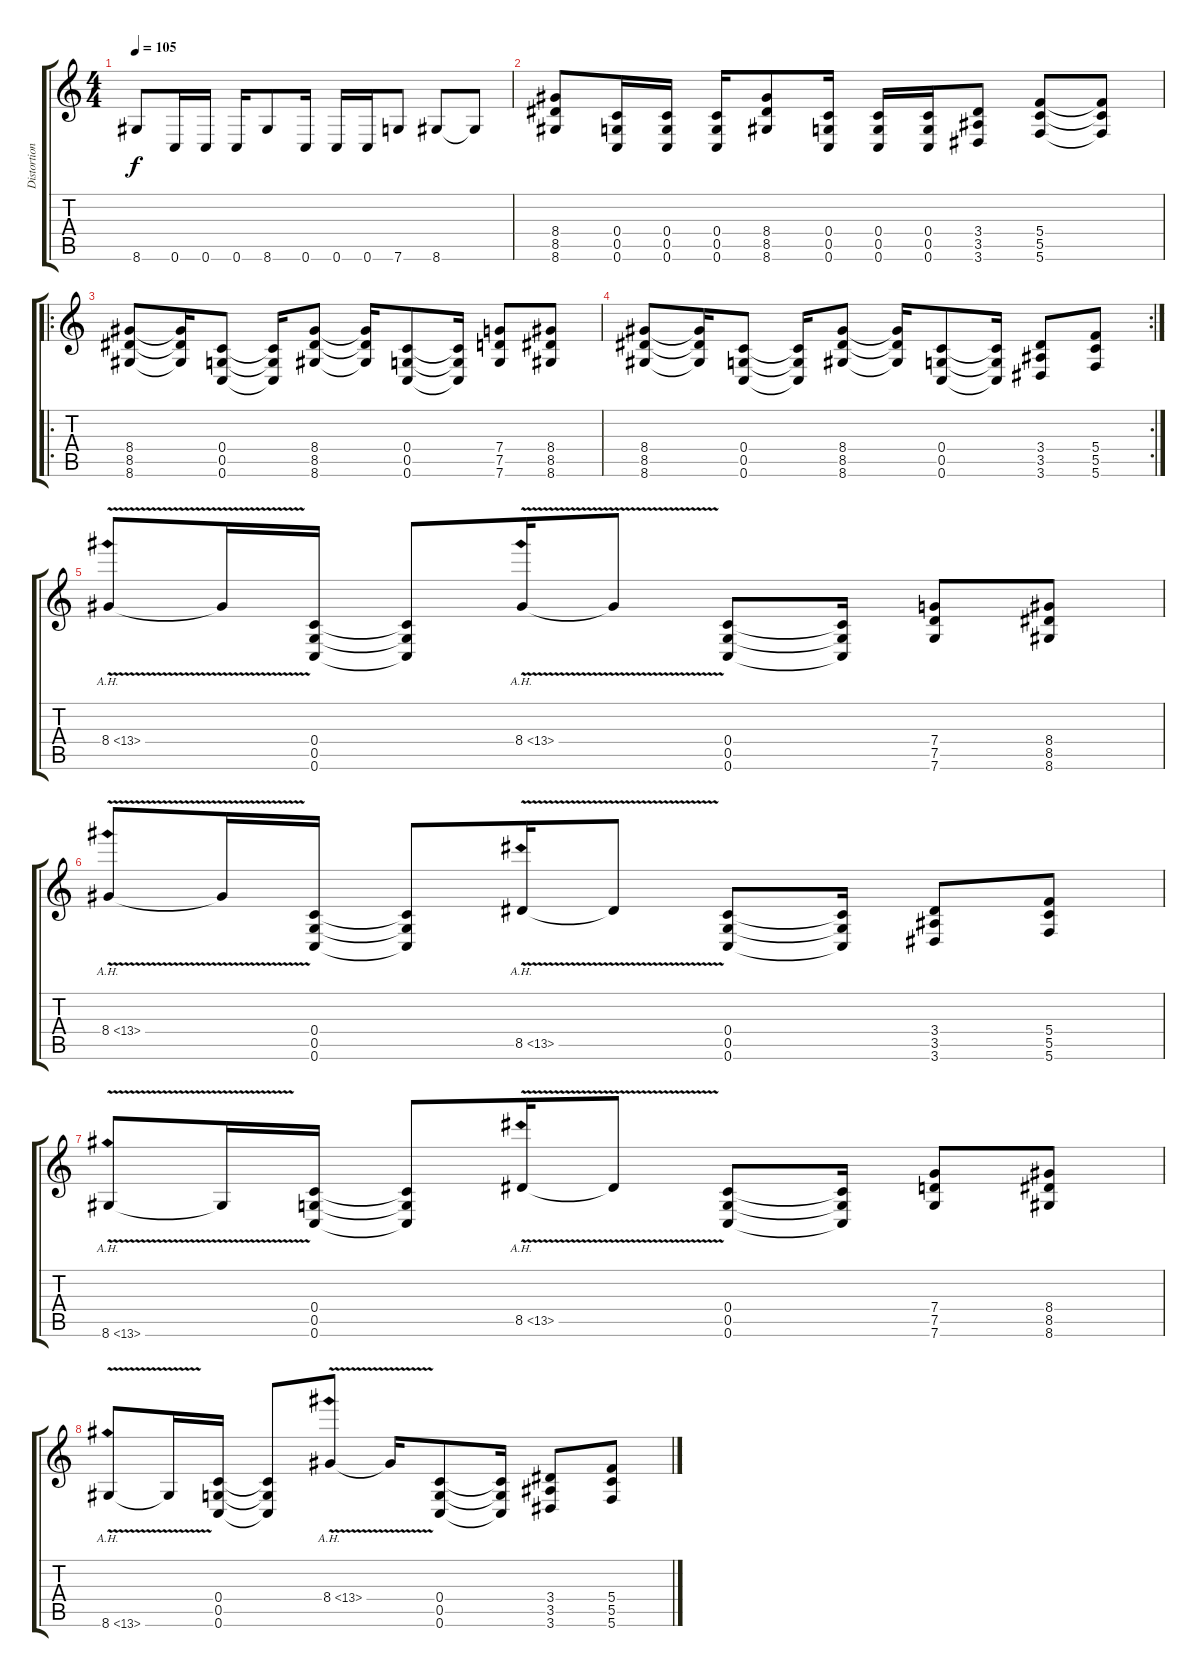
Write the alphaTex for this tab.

\track ("Distortion Guitar" "Distortion") {instrument distortionguitar}
\staff {score tabs}
\tuning (D4 A3 F3 C3 G2 C2) {hide}
\ts (4 4)
\tempo 105
\clef g2
\ks c
8.6.8{dy f} 0.6.16 0.6.16 0.6.16 8.6.8 0.6.16 0.6.16 0.6.16 7.6.8 8.6.8 8.6{t}.8 |
(8.4 8.5 8.6).8 (0.4 0.5 0.6).16 (0.4 0.5 0.6).16 (0.4 0.5 0.6).16 (8.4 8.5 8.6).8 (0.4 0.5 0.6).16 (0.4 0.5 0.6).16 (0.4 0.5 0.6).16 (3.4 3.5 3.6).8 (5.4 5.5 5.6).8 (5.4{t} 5.5{t} 5.6{t}).8 |
\ro
(8.4 8.5 8.6).8 (8.4{t} 8.5{t} 8.6{t}).16 (0.4 0.5 0.6).8 (0.4{t} 0.5{t} 0.6{t}).16 (8.4 8.5 8.6).8 (8.4{t} 8.5{t} 8.6{t}).16 (0.4 0.5 0.6).8 (0.4{t} 0.5{t} 0.6{t}).16 (7.4 7.5 7.6).8 (8.4 8.5 8.6).8 |
\rc 2
(8.4 8.5 8.6).8 (8.4{t} 8.5{t} 8.6{t}).16 (0.4 0.5 0.6).8 (0.4{t} 0.5{t} 0.6{t}).16 (8.4 8.5 8.6).8 (8.4{t} 8.5{t} 8.6{t}).16 (0.4 0.5 0.6).8 (0.4{t} 0.5{t} 0.6{t}).16 (3.4 3.5 3.6).8 (5.4 5.5 5.6).8 |
8.4{ah 5 v}.8 8.4{t}.16 (0.4 0.5 0.6).16 (0.4{t} 0.5{t} 0.6{t}).8 8.4{ah 5 v}.16 8.4{t}.8 (0.4 0.5 0.6).8 (0.4{t} 0.5{t} 0.6{t}).16 (7.4 7.5 7.6).8 (8.4 8.5 8.6).8 |
8.4{ah 5 v}.8 8.4{t}.16 (0.4 0.5 0.6).16 (0.4{t} 0.5{t} 0.6{t}).8 8.5{ah 5 v}.16 8.5{t}.8 (0.4 0.5 0.6).8 (0.4{t} 0.5{t} 0.6{t}).16 (3.4 3.5 3.6).8 (5.4 5.5 5.6).8 |
8.6{ah 5 v}.8 8.6{t}.16 (0.4 0.5 0.6).16 (0.4{t} 0.5{t} 0.6{t}).8 8.5{ah 5 v}.16 8.5{t}.8 (0.4 0.5 0.6).8 (0.4{t} 0.5{t} 0.6{t}).16 (7.4 7.5 7.6).8 (8.4 8.5 8.6).8 |
8.6{ah 5 v}.8 8.6{t}.16 (0.4 0.5 0.6).16 (0.4{t} 0.5{t} 0.6{t}).8 8.4{ah 5 v}.8 8.4{t}.16 (0.4 0.5 0.6).8 (0.4{t} 0.5{t} 0.6{t}).16 (3.4 3.5 3.6).8 (5.4 5.5 5.6).8
